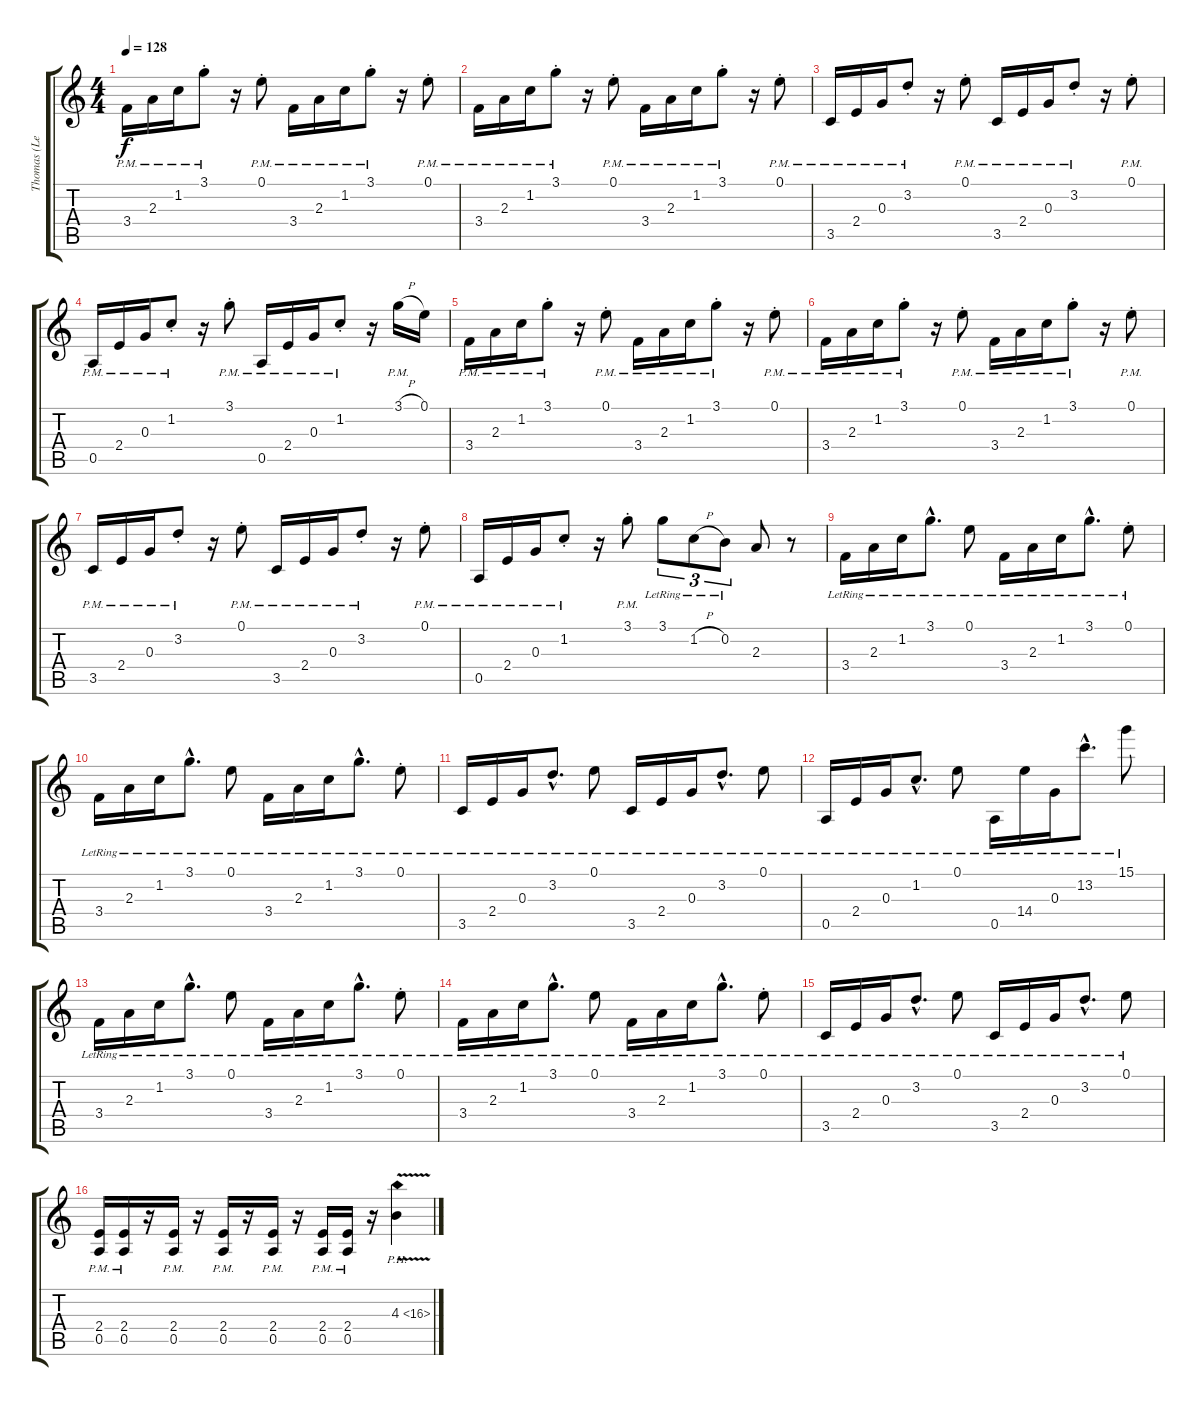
\track ("Thomas (Left)" "Thomas (Le") {instrument overdrivenguitar}
\staff {score tabs}
\tuning (E4 B3 G3 D3 A2 E2) {hide}
\ts (4 4)
\tempo 128
\clef g2
\ks c
3.4{pm}.16{dy f} 2.3{pm}.16 1.2{pm}.16 3.1{pm st}.8 r.16 0.1{pm st}.8 3.4{pm}.16 2.3{pm}.16 1.2{pm}.16 3.1{pm st}.8 r.16 0.1{pm st}.8 |
3.4{pm}.16 2.3{pm}.16 1.2{pm}.16 3.1{pm st}.8 r.16 0.1{pm st}.8 3.4{pm}.16 2.3{pm}.16 1.2{pm}.16 3.1{pm st}.8 r.16 0.1{pm st}.8 |
3.5{pm}.16 2.4{pm}.16 0.3{pm}.16 3.2{pm st}.8 r.16 0.1{pm st}.8 3.5{pm}.16 2.4{pm}.16 0.3{pm}.16 3.2{pm st}.8 r.16 0.1{pm st}.8 |
0.5{pm}.16 2.4{pm}.16 0.3{pm}.16 1.2{pm st}.8 r.16 3.1{pm st}.8 0.5{pm}.16 2.4{pm}.16 0.3{pm}.16 1.2{pm st}.8 r.16 3.1{h pm}.16 0.1.16 |
3.4{pm}.16 2.3{pm}.16 1.2{pm}.16 3.1{pm st}.8 r.16 0.1{pm st}.8 3.4{pm}.16 2.3{pm}.16 1.2{pm}.16 3.1{pm st}.8 r.16 0.1{pm st}.8 |
3.4{pm}.16 2.3{pm}.16 1.2{pm}.16 3.1{pm st}.8 r.16 0.1{pm st}.8 3.4{pm}.16 2.3{pm}.16 1.2{pm}.16 3.1{pm st}.8 r.16 0.1{pm st}.8 |
3.5{pm}.16 2.4{pm}.16 0.3{pm}.16 3.2{pm st}.8 r.16 0.1{pm st}.8 3.5{pm}.16 2.4{pm}.16 0.3{pm}.16 3.2{pm st}.8 r.16 0.1{pm st}.8 |
0.5{pm}.16 2.4{pm}.16 0.3{pm}.16 1.2{pm st}.8 r.16 3.1{pm st}.8 3.1{lr}.8{tu (3 2)} 1.2{h lr}.8{tu (3 2)} 0.2{lr}.8{tu (3 2)} 2.3.8 r.8 |
3.4{lr}.16 2.3{lr}.16 1.2{lr}.16 3.1{hac lr}.8{d} 0.1{lr}.8 3.4{lr}.16 2.3{lr}.16 1.2{lr}.16 3.1{hac lr}.8{d} 0.1{st lr}.8 |
3.4{lr}.16 2.3{lr}.16 1.2{lr}.16 3.1{hac lr}.8{d} 0.1{lr}.8 3.4{lr}.16 2.3{lr}.16 1.2{lr}.16 3.1{hac lr}.8{d} 0.1{st lr}.8 |
3.5{lr}.16 2.4{lr}.16 0.3{lr}.16 3.2{hac lr}.8{d} 0.1{lr}.8 3.5{lr}.16 2.4{lr}.16 0.3{lr}.16 3.2{hac lr}.8{d} 0.1{lr}.8 |
0.5{lr}.16 2.4{lr}.16 0.3{lr}.16 1.2{hac lr}.8{d} 0.1{lr}.8 0.5{lr}.16 14.4{lr}.16 0.3{lr}.16 13.2{hac lr}.8{d} 15.1{lr}.8 |
3.4{lr}.16 2.3{lr}.16 1.2{lr}.16 3.1{hac lr}.8{d} 0.1{lr}.8 3.4{lr}.16 2.3{lr}.16 1.2{lr}.16 3.1{hac lr}.8{d} 0.1{st lr}.8 |
3.4{lr}.16 2.3{lr}.16 1.2{lr}.16 3.1{hac lr}.8{d} 0.1{lr}.8 3.4{lr}.16 2.3{lr}.16 1.2{lr}.16 3.1{hac lr}.8{d} 0.1{st lr}.8 |
3.5{lr}.16 2.4{lr}.16 0.3{lr}.16 3.2{hac lr}.8{d} 0.1{lr}.8 3.5{lr}.16 2.4{lr}.16 0.3{lr}.16 3.2{hac lr}.8{d} 0.1{lr}.8 |
(2.4{pm} 0.5{pm}).16 (2.4{pm} 0.5{pm}).16 r.16 (2.4{pm} 0.5{pm}).16 r.16 (2.4{pm} 0.5{pm}).16 r.16 (2.4{pm} 0.5{pm}).16 r.16 (2.4{pm} 0.5{pm}).16 (2.4{pm} 0.5{pm}).16 r.16 4.3{ph 12 v}.4
